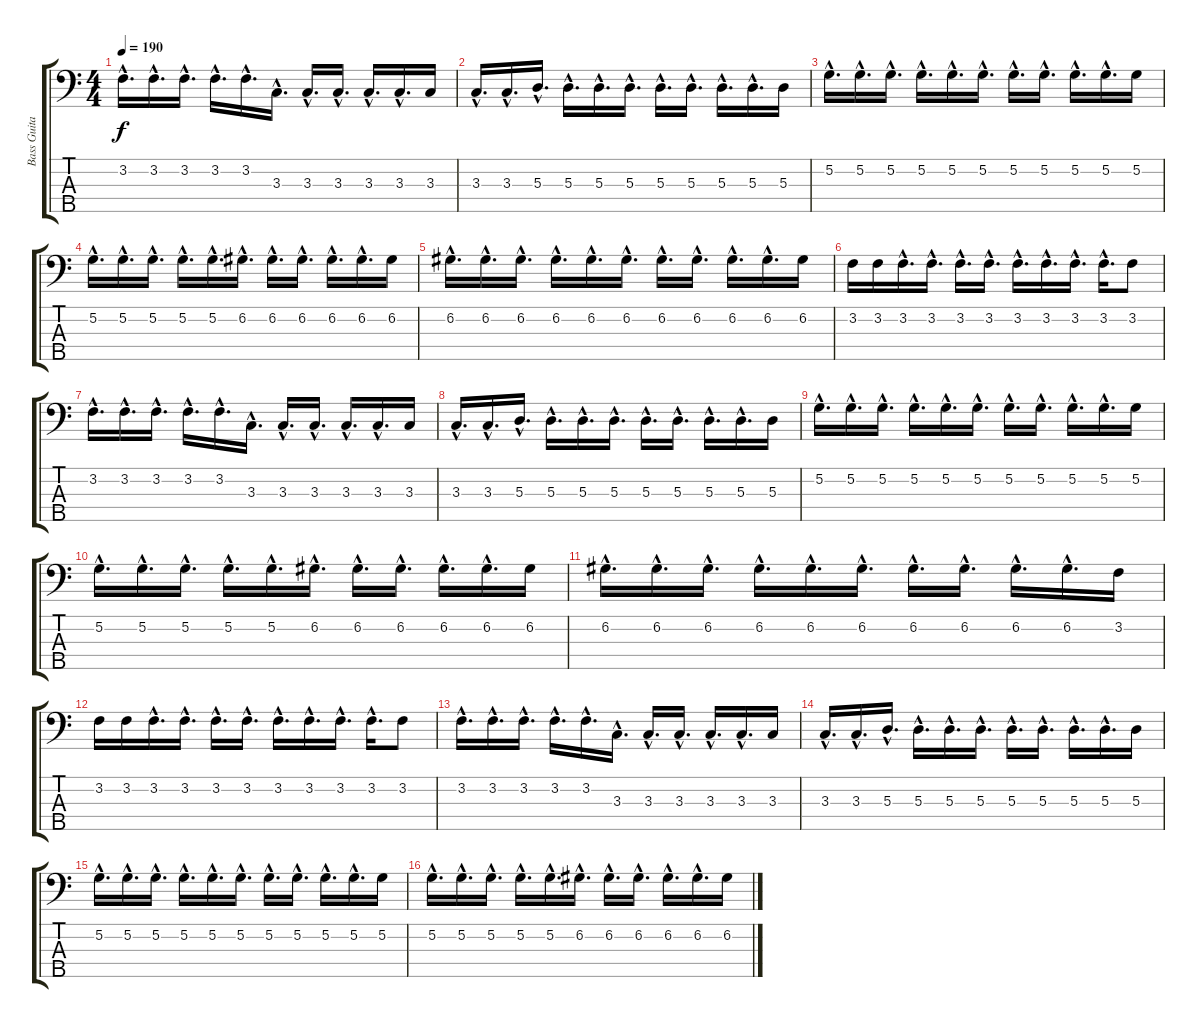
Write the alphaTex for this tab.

\track ("Bass Guitar (John Maggard)" "Bass Guita") {instrument electricbasspick}
\staff {score tabs}
\tuning (G2 D2 A1 E1 B0) {hide}
\ts (4 4)
\tempo 190
\clef f4
\ks c
3.2{hac}.16{d dy f} 3.2{hac}.16{d} 3.2{hac}.16{d} 3.2{hac}.16{d} 3.2{hac}.16{d} 3.3{hac}.16{d} 3.3{hac}.16{d} 3.3{hac}.16{d} 3.3{hac}.16{d} 3.3{hac}.16{d} 3.3.16 |
3.3{hac}.16{d} 3.3{hac}.16{d} 5.3{hac}.16{d} 5.3{hac}.16{d} 5.3{hac}.16{d} 5.3{hac}.16{d} 5.3{hac}.16{d} 5.3{hac}.16{d} 5.3{hac}.16{d} 5.3{hac}.16{d} 5.3.16 |
5.2{hac}.16{d} 5.2{hac}.16{d} 5.2{hac}.16{d} 5.2{hac}.16{d} 5.2{hac}.16{d} 5.2{hac}.16{d} 5.2{hac}.16{d} 5.2{hac}.16{d} 5.2{hac}.16{d} 5.2{hac}.16{d} 5.2.16 |
5.2{hac}.16{d} 5.2{hac}.16{d} 5.2{hac}.16{d} 5.2{hac}.16{d} 5.2{hac}.16{d} 6.2{hac}.16{d} 6.2{hac}.16{d} 6.2{hac}.16{d} 6.2{hac}.16{d} 6.2{hac}.16{d} 6.2.16 |
6.2{hac}.16{d} 6.2{hac}.16{d} 6.2{hac}.16{d} 6.2{hac}.16{d} 6.2{hac}.16{d} 6.2{hac}.16{d} 6.2{hac}.16{d} 6.2{hac}.16{d} 6.2{hac}.16{d} 6.2{hac}.16{d} 6.2.16 |
3.2.16 3.2.16 3.2{hac}.16{d} 3.2{hac}.16{d} 3.2{hac}.16{d} 3.2{hac}.16{d} 3.2{hac}.16{d} 3.2{hac}.16{d} 3.2{hac}.16{d} 3.2{hac}.16{d} 3.2.8 |
3.2{hac}.16{d} 3.2{hac}.16{d} 3.2{hac}.16{d} 3.2{hac}.16{d} 3.2{hac}.16{d} 3.3{hac}.16{d} 3.3{hac}.16{d} 3.3{hac}.16{d} 3.3{hac}.16{d} 3.3{hac}.16{d} 3.3.16 |
3.3{hac}.16{d} 3.3{hac}.16{d} 5.3{hac}.16{d} 5.3{hac}.16{d} 5.3{hac}.16{d} 5.3{hac}.16{d} 5.3{hac}.16{d} 5.3{hac}.16{d} 5.3{hac}.16{d} 5.3{hac}.16{d} 5.3.16 |
5.2{hac}.16{d} 5.2{hac}.16{d} 5.2{hac}.16{d} 5.2{hac}.16{d} 5.2{hac}.16{d} 5.2{hac}.16{d} 5.2{hac}.16{d} 5.2{hac}.16{d} 5.2{hac}.16{d} 5.2{hac}.16{d} 5.2.16 |
5.2{hac}.16{d} 5.2{hac}.16{d} 5.2{hac}.16{d} 5.2{hac}.16{d} 5.2{hac}.16{d} 6.2{hac}.16{d} 6.2{hac}.16{d} 6.2{hac}.16{d} 6.2{hac}.16{d} 6.2{hac}.16{d} 6.2.16 |
6.2{hac}.16{d} 6.2{hac}.16{d} 6.2{hac}.16{d} 6.2{hac}.16{d} 6.2{hac}.16{d} 6.2{hac}.16{d} 6.2{hac}.16{d} 6.2{hac}.16{d} 6.2{hac}.16{d} 6.2{hac}.16{d} 3.2.16 |
3.2.16 3.2.16 3.2{hac}.16{d} 3.2{hac}.16{d} 3.2{hac}.16{d} 3.2{hac}.16{d} 3.2{hac}.16{d} 3.2{hac}.16{d} 3.2{hac}.16{d} 3.2{hac}.16{d} 3.2.8 |
3.2{hac}.16{d} 3.2{hac}.16{d} 3.2{hac}.16{d} 3.2{hac}.16{d} 3.2{hac}.16{d} 3.3{hac}.16{d} 3.3{hac}.16{d} 3.3{hac}.16{d} 3.3{hac}.16{d} 3.3{hac}.16{d} 3.3.16 |
3.3{hac}.16{d} 3.3{hac}.16{d} 5.3{hac}.16{d} 5.3{hac}.16{d} 5.3{hac}.16{d} 5.3{hac}.16{d} 5.3{hac}.16{d} 5.3{hac}.16{d} 5.3{hac}.16{d} 5.3{hac}.16{d} 5.3.16 |
5.2{hac}.16{d} 5.2{hac}.16{d} 5.2{hac}.16{d} 5.2{hac}.16{d} 5.2{hac}.16{d} 5.2{hac}.16{d} 5.2{hac}.16{d} 5.2{hac}.16{d} 5.2{hac}.16{d} 5.2{hac}.16{d} 5.2.16 |
5.2{hac}.16{d} 5.2{hac}.16{d} 5.2{hac}.16{d} 5.2{hac}.16{d} 5.2{hac}.16{d} 6.2{hac}.16{d} 6.2{hac}.16{d} 6.2{hac}.16{d} 6.2{hac}.16{d} 6.2{hac}.16{d} 6.2.16
